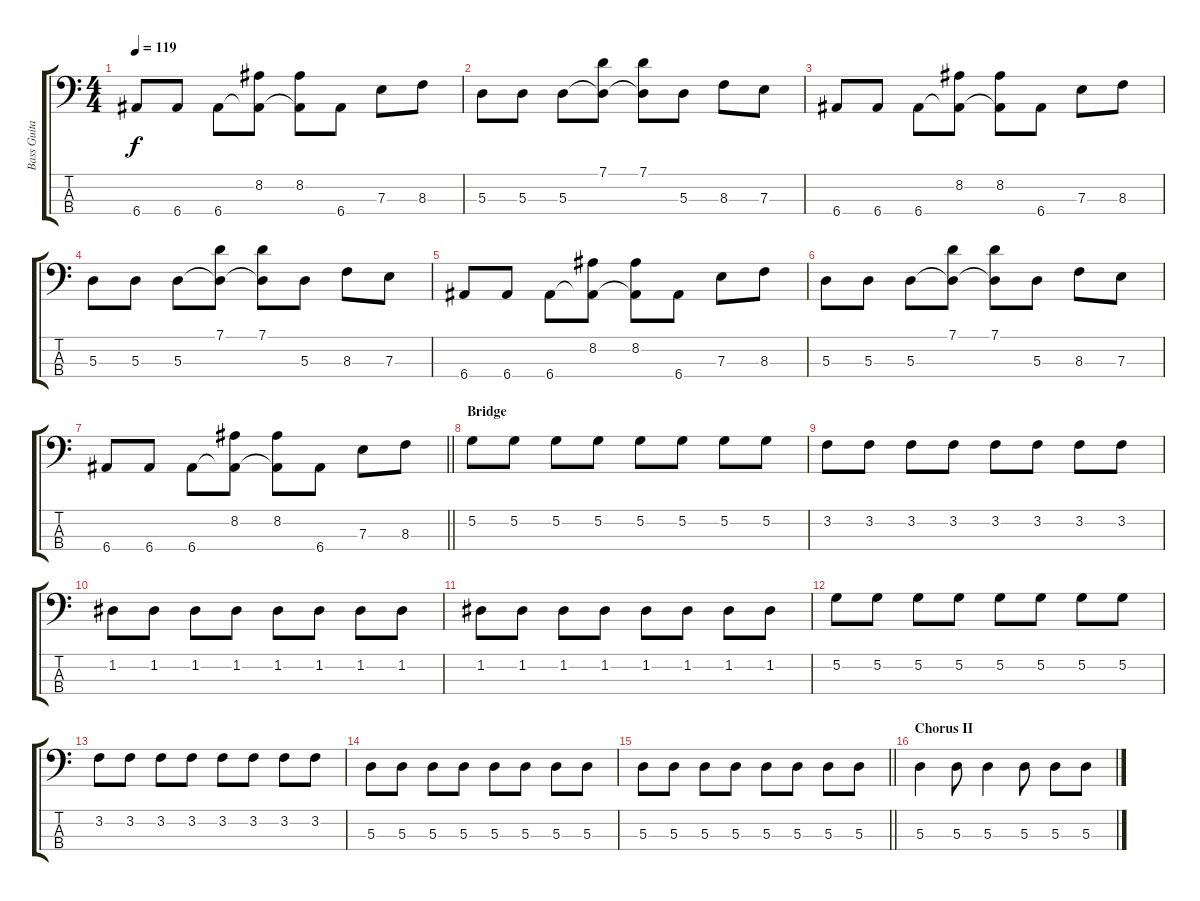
\track ("Bass Guitar" "Bass Guita") {instrument electricbassfinger}
\staff {score tabs}
\tuning (G2 D2 A1 E1) {hide}
\ts (4 4)
\tempo 119
\clef f4
\ks c
6.4.8{dy f} 6.4.8 6.4.8 (8.2 6.4{t}).8 (8.2 6.4{t}).8 6.4.8 7.3.8 8.3.8 |
5.3.8 5.3.8 5.3.8 (7.1 5.3{t}).8 (7.1 5.3{t}).8 5.3.8 8.3.8 7.3.8 |
6.4.8 6.4.8 6.4.8 (8.2 6.4{t}).8 (8.2 6.4{t}).8 6.4.8 7.3.8 8.3.8 |
5.3.8 5.3.8 5.3.8 (7.1 5.3{t}).8 (7.1 5.3{t}).8 5.3.8 8.3.8 7.3.8 |
6.4.8 6.4.8 6.4.8 (8.2 6.4{t}).8 (8.2 6.4{t}).8 6.4.8 7.3.8 8.3.8 |
5.3.8 5.3.8 5.3.8 (7.1 5.3{t}).8 (7.1 5.3{t}).8 5.3.8 8.3.8 7.3.8 |
\barLineRight lightlight
6.4.8 6.4.8 6.4.8 (8.2 6.4{t}).8 (8.2 6.4{t}).8 6.4.8 7.3.8 8.3.8 |
\section ("" "Bridge")
5.2.8 5.2.8 5.2.8 5.2.8 5.2.8 5.2.8 5.2.8 5.2.8 |
3.2.8 3.2.8 3.2.8 3.2.8 3.2.8 3.2.8 3.2.8 3.2.8 |
1.2.8 1.2.8 1.2.8 1.2.8 1.2.8 1.2.8 1.2.8 1.2.8 |
1.2.8 1.2.8 1.2.8 1.2.8 1.2.8 1.2.8 1.2.8 1.2.8 |
5.2.8 5.2.8 5.2.8 5.2.8 5.2.8 5.2.8 5.2.8 5.2.8 |
3.2.8 3.2.8 3.2.8 3.2.8 3.2.8 3.2.8 3.2.8 3.2.8 |
5.3.8 5.3.8 5.3.8 5.3.8 5.3.8 5.3.8 5.3.8 5.3.8 |
\barLineRight lightlight
5.3.8 5.3.8 5.3.8 5.3.8 5.3.8 5.3.8 5.3.8 5.3.8 |
\section ("" "Chorus II")
5.3.4 5.3.8 5.3.4 5.3.8 5.3.8 5.3.8
